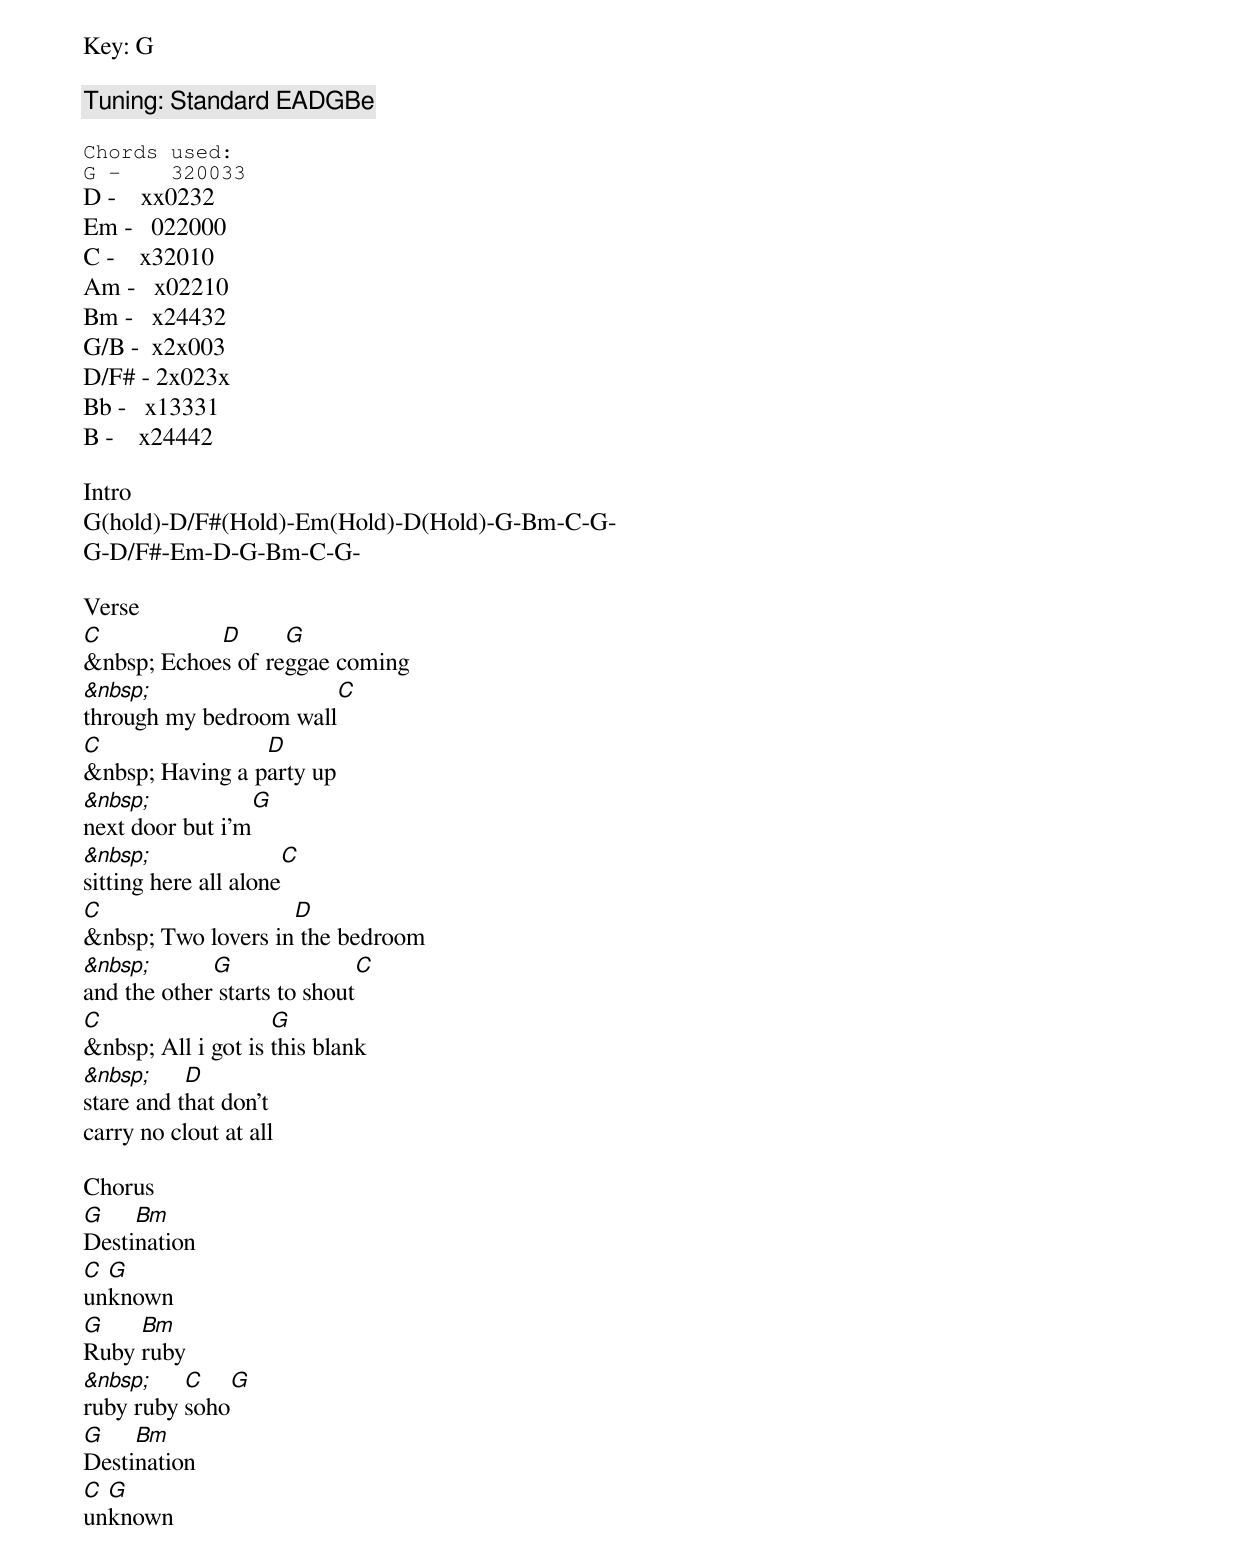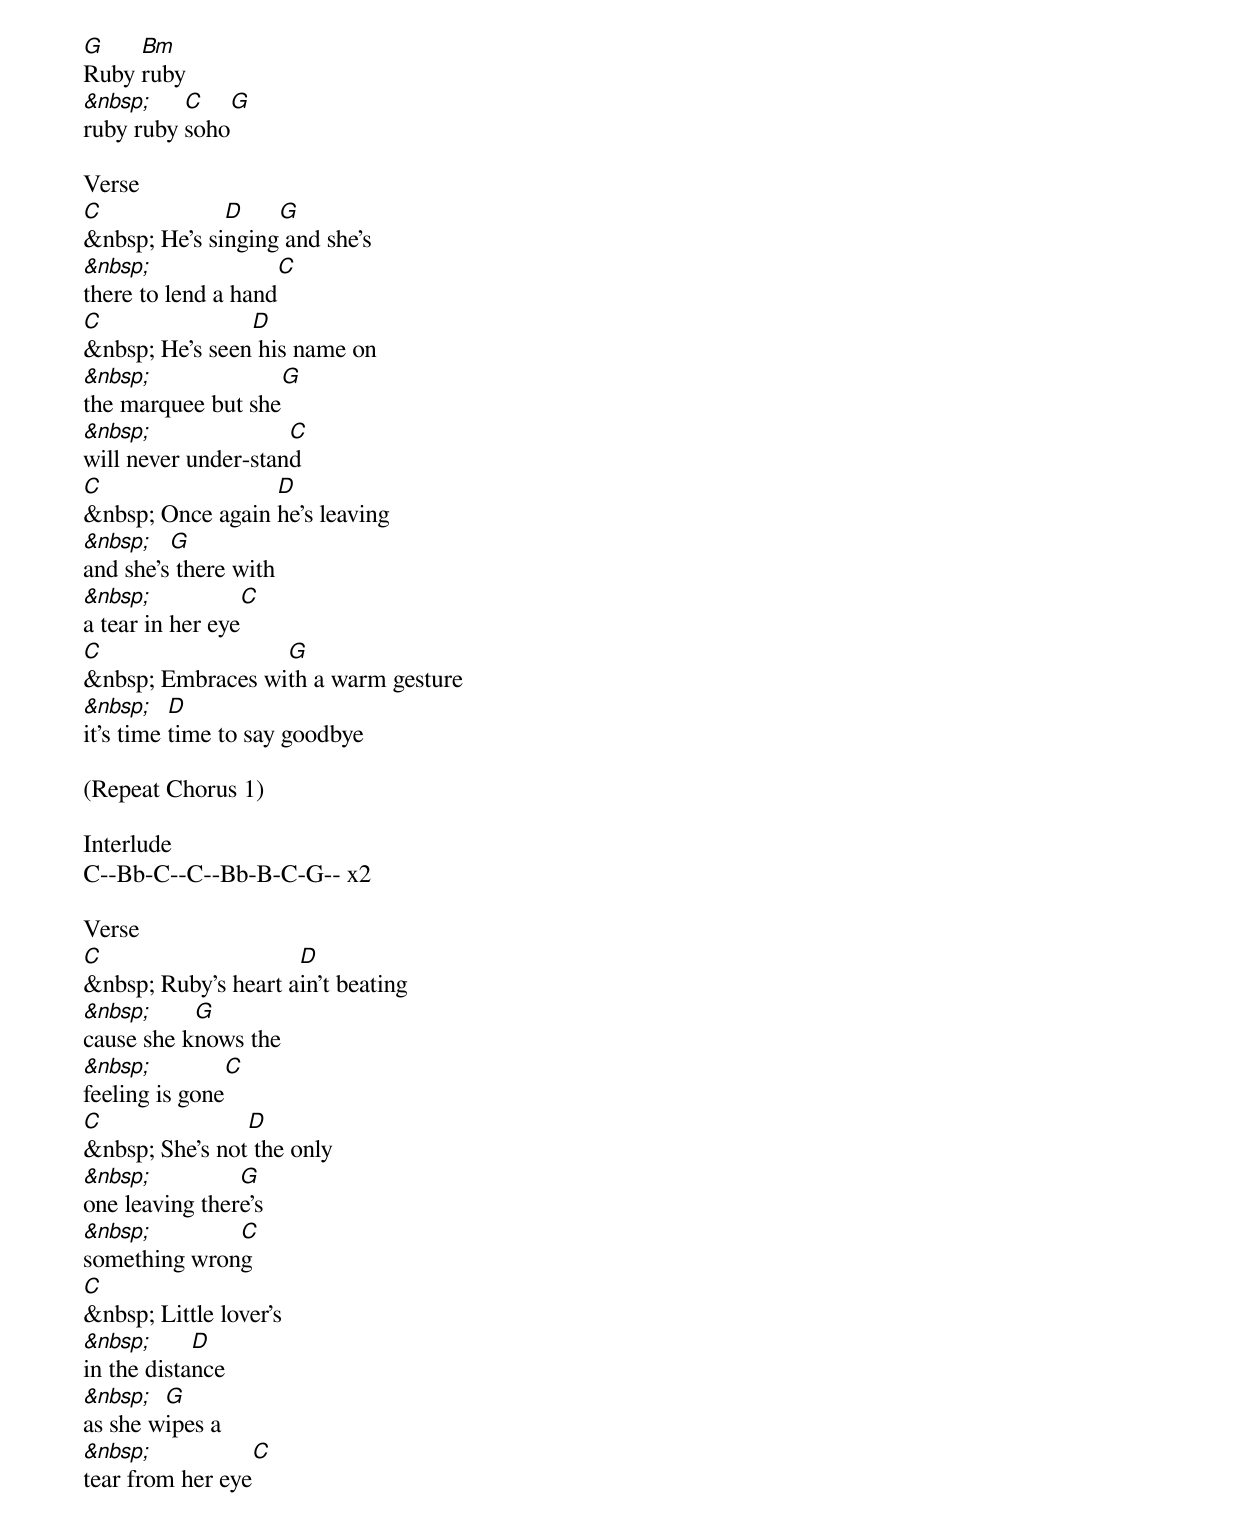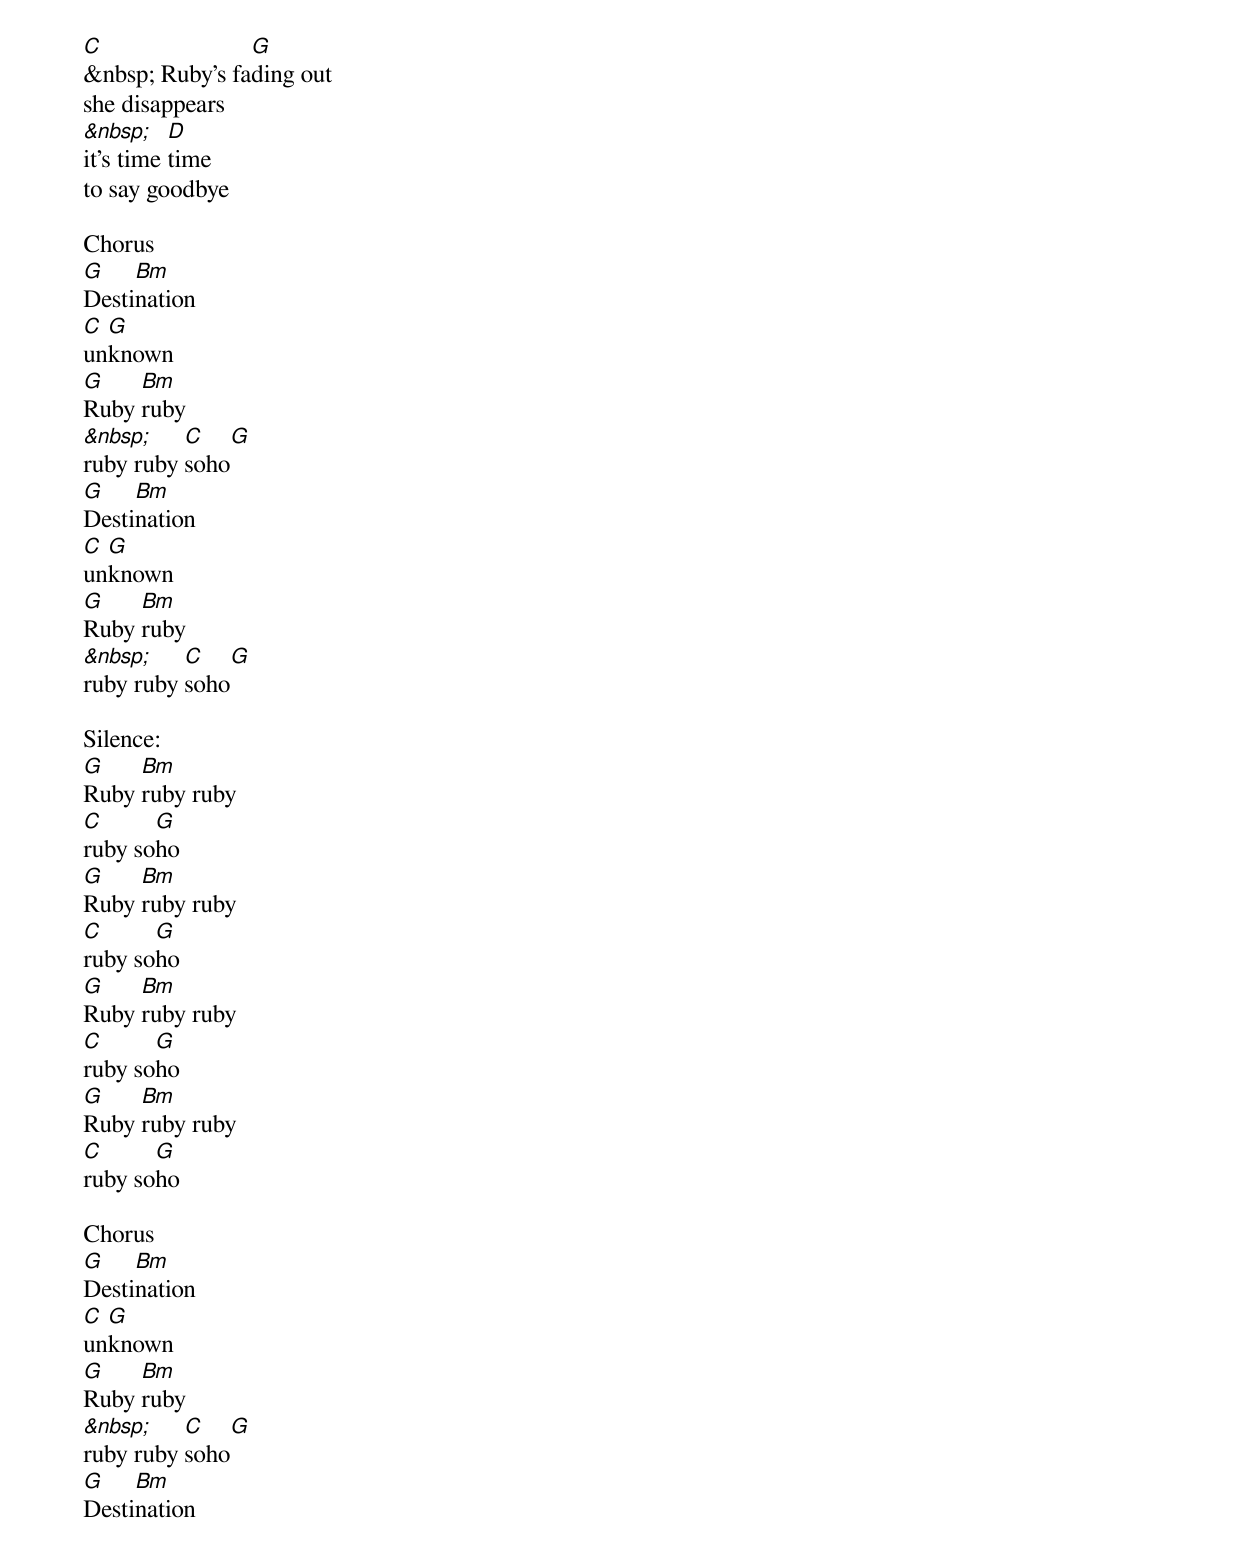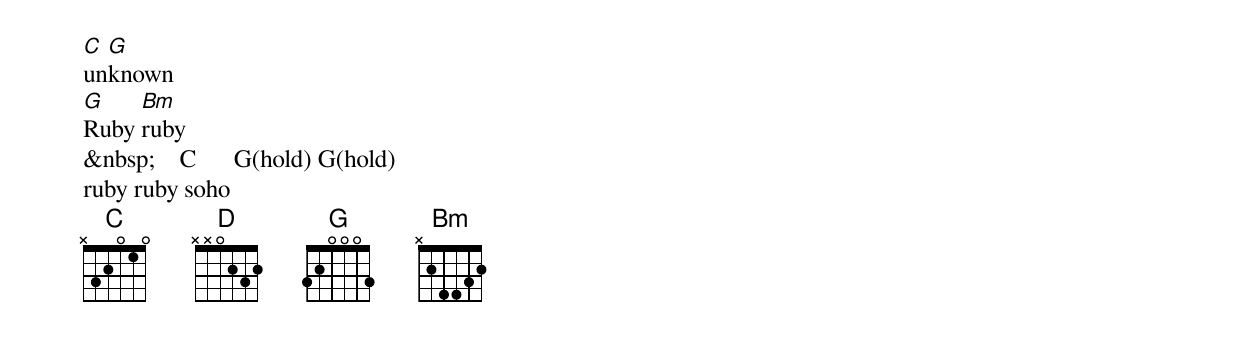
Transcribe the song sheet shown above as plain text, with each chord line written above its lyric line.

Key: G

Tuning: Standard EADGBe

Chords used:
G -    320033
D -    xx0232
Em -   022000
C -    x32010
Am -   x02210
Bm -   x24432
G/B -  x2x003
D/F# - 2x023x
Bb -   x13331
B -    x24442

Intro
G(hold)-D/F#(Hold)-Em(Hold)-D(Hold)-G-Bm-C-G-
G-D/F#-Em-D-G-Bm-C-G-

Verse
C           D      G
&nbsp; Echoes of reggae coming
&nbsp;                  C
through my bedroom wall
C                D
&nbsp; Having a party up
&nbsp;             G
next door but i'm
&nbsp;                 C
sitting here all alone
C                   D
&nbsp; Two lovers in the bedroom
&nbsp;       G               C
and the other starts to shout
C                   G
&nbsp; All i got is this blank
&nbsp;     D
stare and that don't
carry no clout at all

Chorus
G    Bm
Destination
C G
unknown
G    Bm
Ruby ruby
&nbsp;    C      G
ruby ruby soho
G    Bm
Destination
C G
unknown
G    Bm
Ruby ruby
&nbsp;    C      G
ruby ruby soho

Verse
C             D    G
&nbsp; He's singing and she's
&nbsp;               C
there to lend a hand
C               D
&nbsp; He's seen his name on
&nbsp;               G
the marquee but she
&nbsp;               C
will never under-stand
C                 D
&nbsp; Once again he's leaving
&nbsp;   G
and she's there with
&nbsp;             C
a tear in her eye
C                 G
&nbsp; Embraces with a warm gesture
&nbsp;    D
it's time time to say goodbye

(Repeat Chorus 1)

Interlude
C--Bb-C--C--Bb-B-C-G-- x2

Verse
C                    D
&nbsp; Ruby's heart ain't beating
&nbsp;     G
cause she knows the
&nbsp;          C
feeling is gone
C               D
&nbsp; She's not the only
&nbsp;          G
one leaving there's
&nbsp;        C
something wrong
C
&nbsp; Little lover's
&nbsp;      D
in the distance
&nbsp;  G
as she wipes a
&nbsp;             C
tear from her eye
C               G
&nbsp; Ruby's fading out
she disappears
&nbsp;    D
it's time time
to say goodbye

Chorus
G    Bm
Destination
C G
unknown
G    Bm
Ruby ruby
&nbsp;    C      G
ruby ruby soho
G    Bm
Destination
C G
unknown
G    Bm
Ruby ruby
&nbsp;    C      G
ruby ruby soho

Silence:
G    Bm
Ruby ruby ruby
C      G
ruby soho
G    Bm
Ruby ruby ruby
C      G
ruby soho
G    Bm
Ruby ruby ruby
C      G
ruby soho
G    Bm
Ruby ruby ruby
C      G
ruby soho

Chorus
G    Bm
Destination
C G
unknown
G    Bm
Ruby ruby
&nbsp;    C      G
ruby ruby soho
G    Bm
Destination
C G
unknown
G    Bm
Ruby ruby
&nbsp;    C      G(hold) G(hold)
ruby ruby soho
